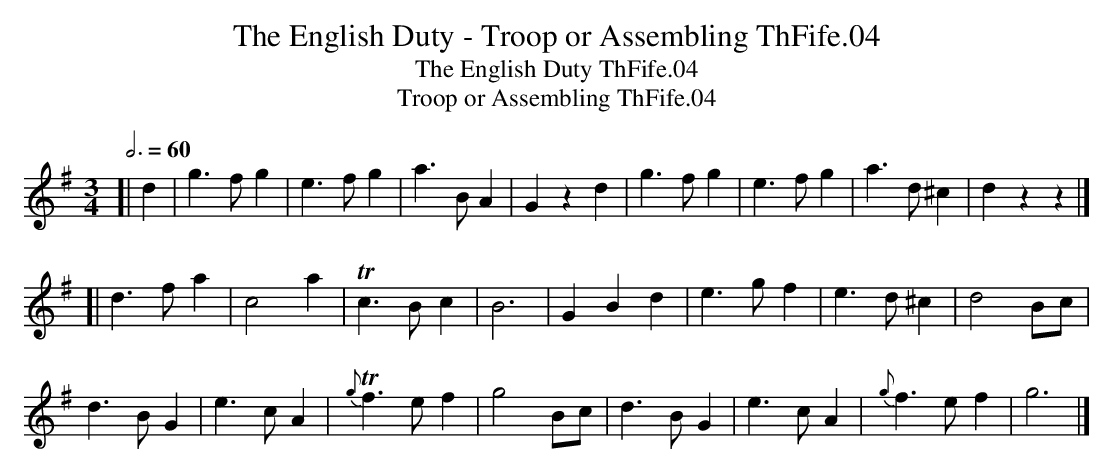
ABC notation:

X:1
T:English Duty - Troop or Assembling ThFife.04, The
T:English Duty ThFife.04, The
T:Troop or Assembling ThFife.04
M:3/4
L:1/8
Q:3/4=60
K:G
[| d2 | g3 f g2 | e3 f g2 | a3 B A2 | G2 z2 d2 | g3 f g2 | e3 f g2 | a3 d ^c2 | d2 z2 z2 |]
[| d3 f a2 | c4 a2 | !trill!c3 B c2 | B6 | G2 B2 d2 | e3 g f2 | e3 d ^c2 | d4 Bc |
d3 B G2 | e3 c A2 | {g}!trill!f3 e f2 | g4 Bc | d3 B G2 | e3 c A2 | {g}f3 e f2 | g6 |]
